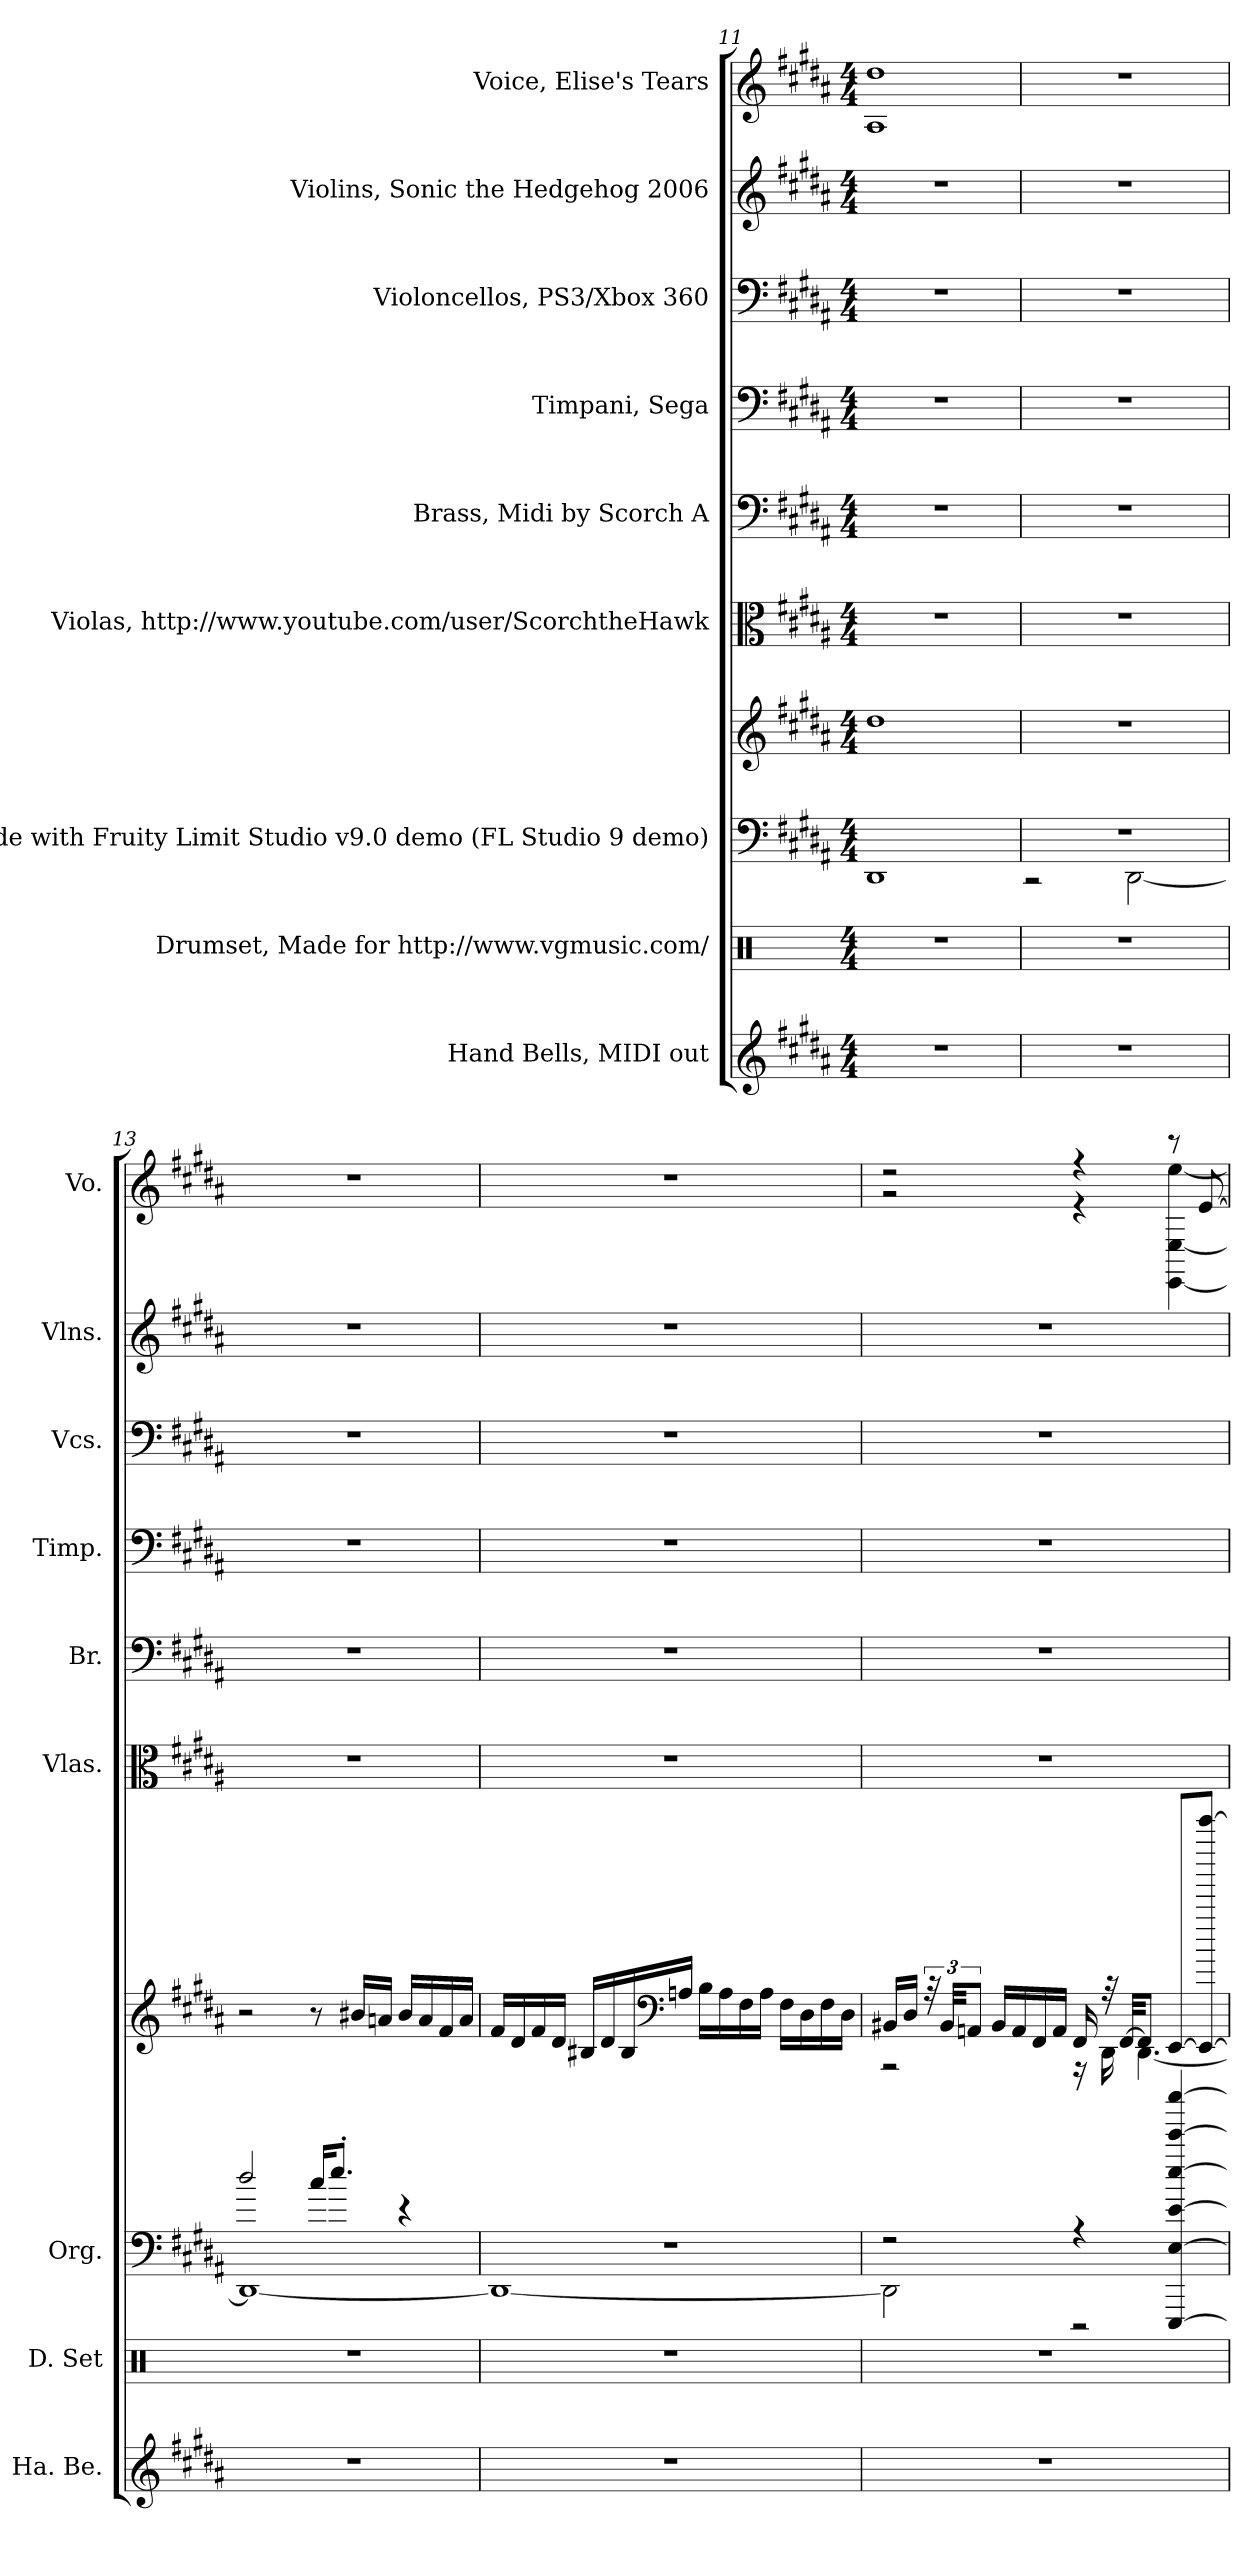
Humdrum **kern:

**kern	**kern	**kern	**kern	**kern	**kern	**kern	**kern	**kern	**kern
*part9	*part8	*part7	*part7	*part6	*part5	*part4	*part3	*part2	*part1
*staff10	*staff9	*staff8	*staff7	*staff6	*staff5	*staff4	*staff3	*staff2	*staff1
*I"Hand Bells, MIDI out	*I"Drumset, Made for http://www.vgmusic.com/	*I"Organ, Made with Fruity Limit Studio v9.0 demo (FL Studio 9 demo)	*	*I"Violas, http://www.youtube.com/user/ScorchtheHawk	*I"Brass, Midi by Scorch A	*I"Timpani, Sega	*I"Violoncellos, PS3/Xbox 360	*I"Violins, Sonic the Hedgehog 2006	*I"Voice, Elise's Tears
*I'Ha. Be.	*I'D. Set	*I'Org.	*	*I'Vlas.	*I'Br.	*I'Timp.	*I'Vcs.	*I'Vlns.	*I'Vo.
*clefG2	*clefX	*clefF4	*clefG2	*clefC3	*clefF4	*clefF4	*clefF4	*clefG2	*clefG2
*k[f#c#g#d#a#]	*k[]	*k[f#c#g#d#a#]	*k[f#c#g#d#a#]	*k[f#c#g#d#a#]	*k[f#c#g#d#a#]	*k[f#c#g#d#a#]	*k[f#c#g#d#a#]	*k[f#c#g#d#a#]	*k[f#c#g#d#a#]
*M4/4	*M4/4	*M4/4	*M4/4	*M4/4	*M4/4	*M4/4	*M4/4	*M4/4	*M4/4
=11	=11	=11	=11	=11	=11	=11	=11	=11	=11
1r	1r	1DD#	1dd#	1r	1r	1r	1r	1r	1A# 1dd#
=12	=12	=12	=12	=12	=12	=12	=12	=12	=12
*	*	*^	*	*	*	*	*	*	*
1r	1r	1r	2r	1r	1r	1r	1r	1r	1r	1r
.	.	.	[2DD#\	.	.	.	.	.	.	.
=13	=13	=13	=13	=13	=13	=13	=13	=13	=13	=13
1r	1r	2dd#/	1DD#_	2r	1r	1r	1r	1r	1r	1r
.	.	16cc#/KL	.	8r	.	.	.	.	.	.
.	.	8.ee'/J	.	.	.	.	.	.	.	.
.	.	.	.	16b#X/LL	.	.	.	.	.	.
.	.	.	.	16an/JJ	.	.	.	.	.	.
.	.	4r	.	16b#/LL	.	.	.	.	.	.
.	.	.	.	16a/	.	.	.	.	.	.
.	.	.	.	16f#/	.	.	.	.	.	.
.	.	.	.	16a/JJ	.	.	.	.	.	.
=14	=14	=14	=14	=14	=14	=14	=14	=14	=14	=14
1r	1r	1r	1DD#_	16f#/LL	1r	1r	1r	1r	1r	1r
.	.	.	.	16d#/	.	.	.	.	.	.
.	.	.	.	16f#/	.	.	.	.	.	.
.	.	.	.	16d#/JJ	.	.	.	.	.	.
.	.	.	.	16B#X/LL	.	.	.	.	.	.
.	.	.	.	16d#/	.	.	.	.	.	.
.	.	.	.	16B#/	.	.	.	.	.	.
*	*	*	*	*clefF4	*	*	*	*	*	*
.	.	.	.	16An/JJ	.	.	.	.	.	.
.	.	.	.	16B#\LL	.	.	.	.	.	.
.	.	.	.	16A\	.	.	.	.	.	.
.	.	.	.	16F#\	.	.	.	.	.	.
.	.	.	.	16A\JJ	.	.	.	.	.	.
.	.	.	.	16F#\LL	.	.	.	.	.	.
.	.	.	.	16D#\	.	.	.	.	.	.
.	.	.	.	16F#\	.	.	.	.	.	.
.	.	.	.	16D#\JJ	.	.	.	.	.	.
!!LO:PB:g=z
=15	=15	=15	=15	=15	=15	=15	=15	=15	=15	=15
*	*	*	*	*^	*	*	*	*	*	*^
1r	1r	2r	2DD#\]	16BB#X/LL	2r	1r	1r	1r	1r	1r	2r	2r
.	.	.	.	16D#/JJ	.	.	.	.	.	.	.	.
.	.	.	.	48r	.	.	.	.	.	.	.	.
.	.	.	.	48BB#/KKL	.	.	.	.	.	.	.	.
.	.	.	.	12AAn/J	.	.	.	.	.	.	.	.
.	.	.	.	16BB#/LL	.	.	.	.	.	.	.	.
.	.	.	.	16AA/	.	.	.	.	.	.	.	.
.	.	.	.	16FF#/	.	.	.	.	.	.	.	.
.	.	.	.	16AA/JJ	.	.	.	.	.	.	.	.
.	.	4r	2r	16FF#/	16r	.	.	.	.	.	4r	4r
.	.	.	.	32r	16DD#\	.	.	.	.	.	.	.
.	.	.	.	[32FF#/KKL	.	.	.	.	.	.	.	.
.	.	.	.	8FF#/J]	[4.DD#\	.	.	.	.	.	.	.
.	.	[4EEE/ [4E/ [4e/ [4ee/ [4eee/ [4eeee/	.	[8EE/L	.	.	.	.	.	.	8r	[4EE\ [4E\ [4ee\
.	.	.	.	8EE/_ [8eeeee/J	.	.	.	.	.	.	[8e/	.
*	*	*v	*v	*	*	*	*	*	*	*	*v	*v
*	*	*	*v	*v	*	*	*	*	*	*
=	=	=	=	=	=	=	=	=	=
*-	*-	*-	*-	*-	*-	*-	*-	*-	*-
